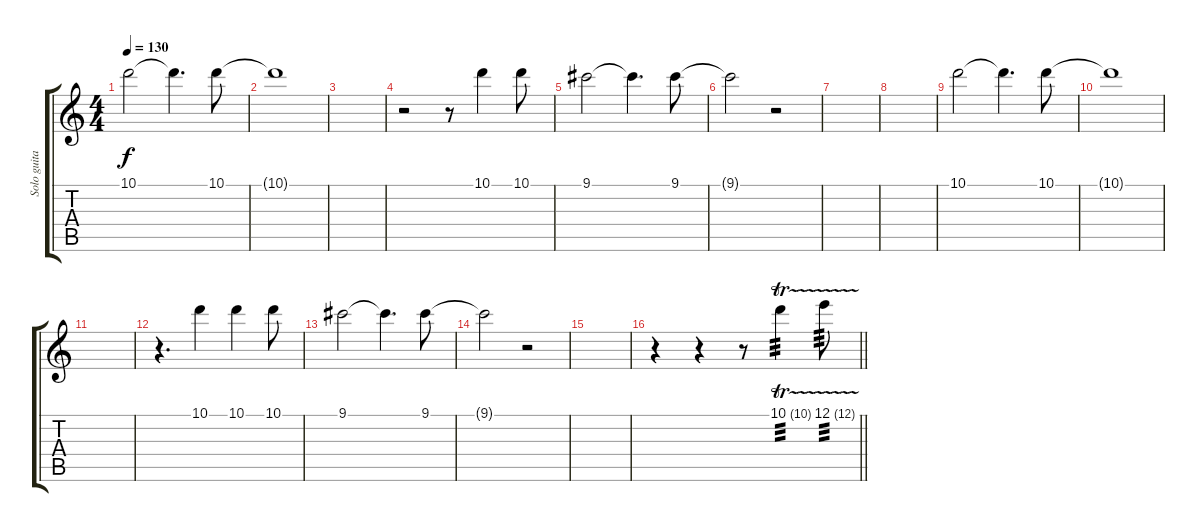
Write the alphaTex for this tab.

\track ("Solo guitar" "Solo guita") {instrument distortionguitar}
\staff {score tabs}
\tuning (E4 B3 G3 D3 A2 E2) {hide}
\ts (4 4)
\tempo 130
\clef g2
\ks c
10.1.2{dy f} 10.1{t}.4{d} 10.1.8 |
10.1{t}.1 |
|
r.2 r.8 10.1.4 10.1.8 |
9.1.2 9.1{t}.4{d} 9.1.8 |
9.1{t}.2 r.2 |
|
|
10.1.2 10.1{t}.4{d} 10.1.8 |
10.1{t}.1 |
|
r.4{d} 10.1.4 10.1.4 10.1.8 |
9.1.2 9.1{t}.4{d} 9.1.8 |
9.1{t}.2 r.2 |
|
\barLineRight lightlight
r.4 r.4 r.8 10.1{tr (10 32)}.4{tp 3} 12.1{tr (12 32)}.8{tp 3}
